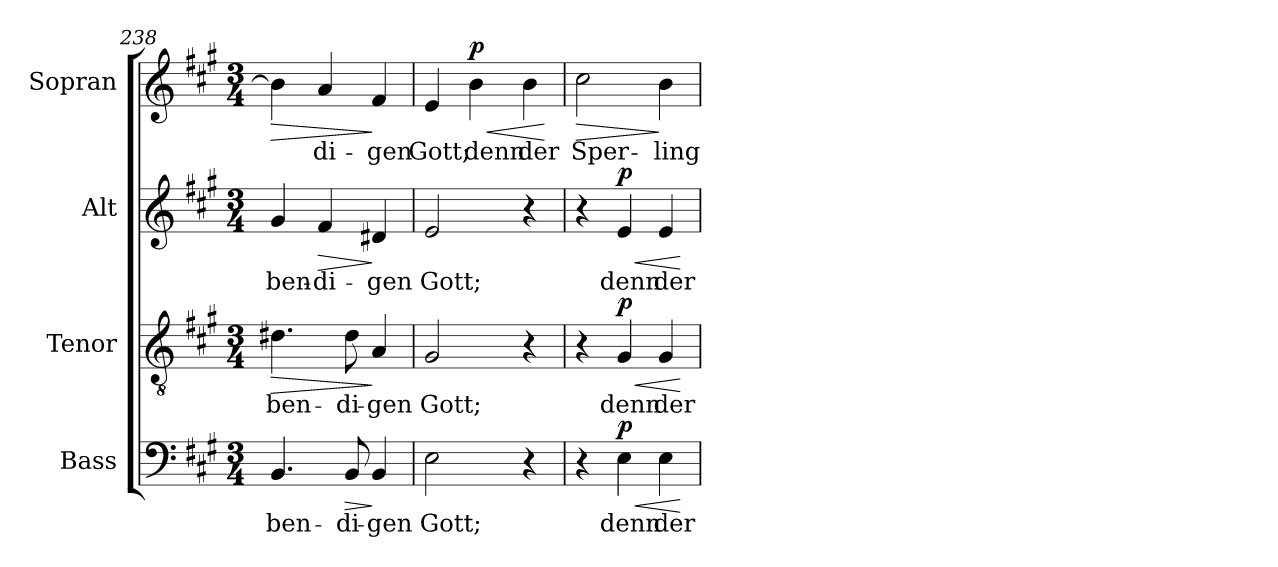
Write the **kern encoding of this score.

**kern	**text	**dynam	**kern	**text	**dynam	**kern	**text	**dynam	**kern	**text	**dynam
*part4	*part4	*part4	*part3	*part3	*part3	*part2	*part2	*part2	*part1	*part1	*part1
*staff4	*staff4	*staff4	*staff3	*staff3	*staff3	*staff2	*staff2	*staff2	*staff1	*staff1	*staff1
*I"Bass	*	*	*I"Tenor	*	*	*I"Alt	*	*	*I"Sopran	*	*
*I'B.	*	*	*I'T.	*	*	*I'A.	*	*	*I'S.	*	*
*clefF4	*	*	*clefGv2	*	*	*clefG2	*	*	*clefG2	*	*
*k[f#c#g#]	*	*	*k[f#c#g#]	*	*	*k[f#c#g#]	*	*	*k[f#c#g#]	*	*
*A:	*	*	*A:	*	*	*A:	*	*	*A:	*	*
*M3/4	*	*	*M3/4	*	*	*M3/4	*	*	*M3/4	*	*
=238	=238	=238	=238	=238	=238	=238	=238	=238	=238	=238	=238
!	!LO:LY:b	!	!	!LO:LY:b	!LO:HP:b	!	!LO:LY:b	!	!	!	!LO:HP:b
4.BB/	-ben-	.	4.d#X\	-ben-	>	4g#/	-ben-	.	4b\]	.	>
!	!	!	!	!	!	!	!LO:LY:b	!LO:HP:b	!	!LO:LY:b	!
.	.	.	.	.	.	4f#/	-di-	>	4a/	-di-	.
!	!LO:LY:b	!LO:HP:b	!	!LO:LY:b	!	!	!	!	!	!	!
8BB/	-di-	>	8d#\	-di-	.	.	.	.	.	.	.
!	!LO:LY:b	!	!	!LO:LY:b	!	!	!LO:LY:b	!	!	!LO:LY:b	!
4BB/	-gen	]	4A/	-gen	]	4d#X/	-gen	]	4f#/	-gen	]
!!LO:LB:g=z
=239	=239	=239	=239	=239	=239	=239	=239	=239	=239	=239	=239
!	!LO:LY:b	!	!	!LO:LY:b	!	!	!LO:LY:b	!	!	!LO:LY:b	!
2E\	Gott;	.	2G#/	Gott;	.	2e/	Gott;	.	4e/	Gott;	.
!	!	!	!	!	!	!	!	!	!	!LO:LY:b	!LO:HP:b
!	!	!	!	!	!	!	!	!	!	!	!LO:DY:n=1:a
.	.	.	.	.	.	.	.	.	4b\	denn	< p
!	!	!	!	!	!	!	!	!	!	!LO:LY:b	!
4r	.	.	4r	.	.	4r	.	.	4b\	der	.
.	.	.	.	.	.	.	.	.	.	.	[
=240	=240	=240	=240	=240	=240	=240	=240	=240	=240	=240	=240
!	!	!	!	!	!	!	!	!	!	!LO:LY:b	!LO:HP:b
4r	.	.	4r	.	.	4r	.	.	2cc#\	Sper-	>
!	!LO:LY:b	!LO:HP:b	!	!LO:LY:b	!LO:HP:b	!	!LO:LY:b	!LO:HP:b	!	!	!
!	!	!LO:DY:n=1:a	!	!	!LO:DY:n=1:a	!	!	!LO:DY:n=1:a	!	!	!
4E\	denn	< p	4G#/	denn	< p	4e/	denn	< p	.	.	.
!	!LO:LY:b	!	!	!LO:LY:b	!	!	!LO:LY:b	!	!	!LO:LY:b	!
4E\	der	.	4G#/	der	.	4e/	der	.	4b\	-ling	]
.	.	[	.	.	[	.	.	[	.	.	.
=	=	=	=	=	=	=	=	=	=	=	=
*-	*-	*-	*-	*-	*-	*-	*-	*-	*-	*-	*-
